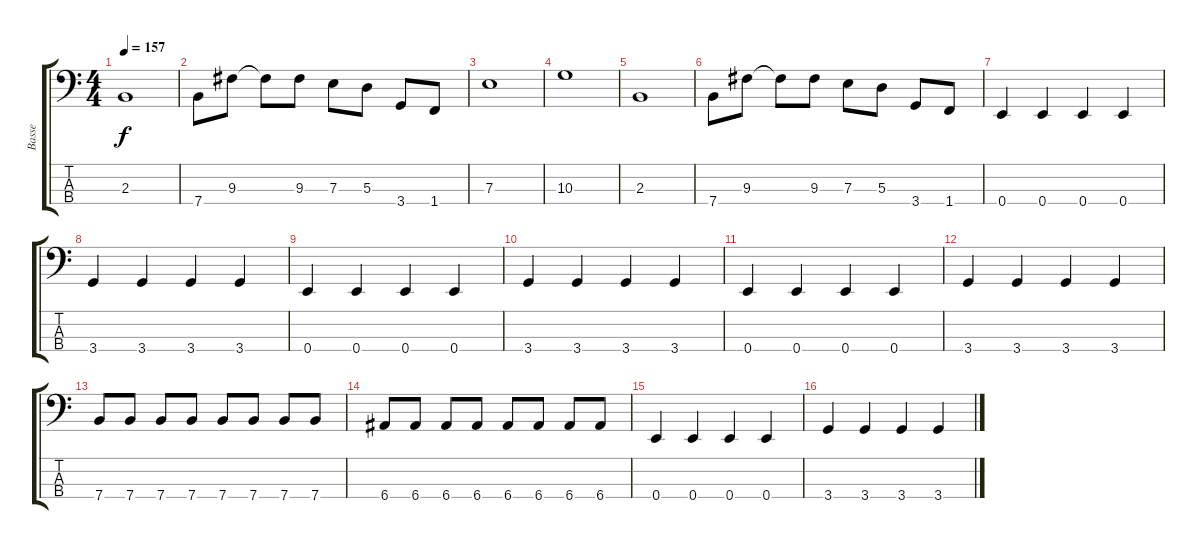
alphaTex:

\track ("Basse" "Basse") {instrument electricbassfinger}
\staff {score tabs}
\tuning (G2 D2 A1 E1) {hide}
\ts (4 4)
\tempo 157
\clef f4
\ks c
2.3.1{dy f} |
7.4.8 9.3.8 9.3{t}.8 9.3.8 7.3.8 5.3.8 3.4.8 1.4.8 |
7.3.1 |
10.3.1 |
2.3.1 |
7.4.8 9.3.8 9.3{t}.8 9.3.8 7.3.8 5.3.8 3.4.8 1.4.8 |
0.4.4 0.4.4 0.4.4 0.4.4 |
3.4.4 3.4.4 3.4.4 3.4.4 |
0.4.4 0.4.4 0.4.4 0.4.4 |
3.4.4 3.4.4 3.4.4 3.4.4 |
0.4.4 0.4.4 0.4.4 0.4.4 |
3.4.4 3.4.4 3.4.4 3.4.4 |
7.4.8 7.4.8 7.4.8 7.4.8 7.4.8 7.4.8 7.4.8 7.4.8 |
6.4.8 6.4.8 6.4.8 6.4.8 6.4.8 6.4.8 6.4.8 6.4.8 |
0.4.4 0.4.4 0.4.4 0.4.4 |
3.4.4 3.4.4 3.4.4 3.4.4
